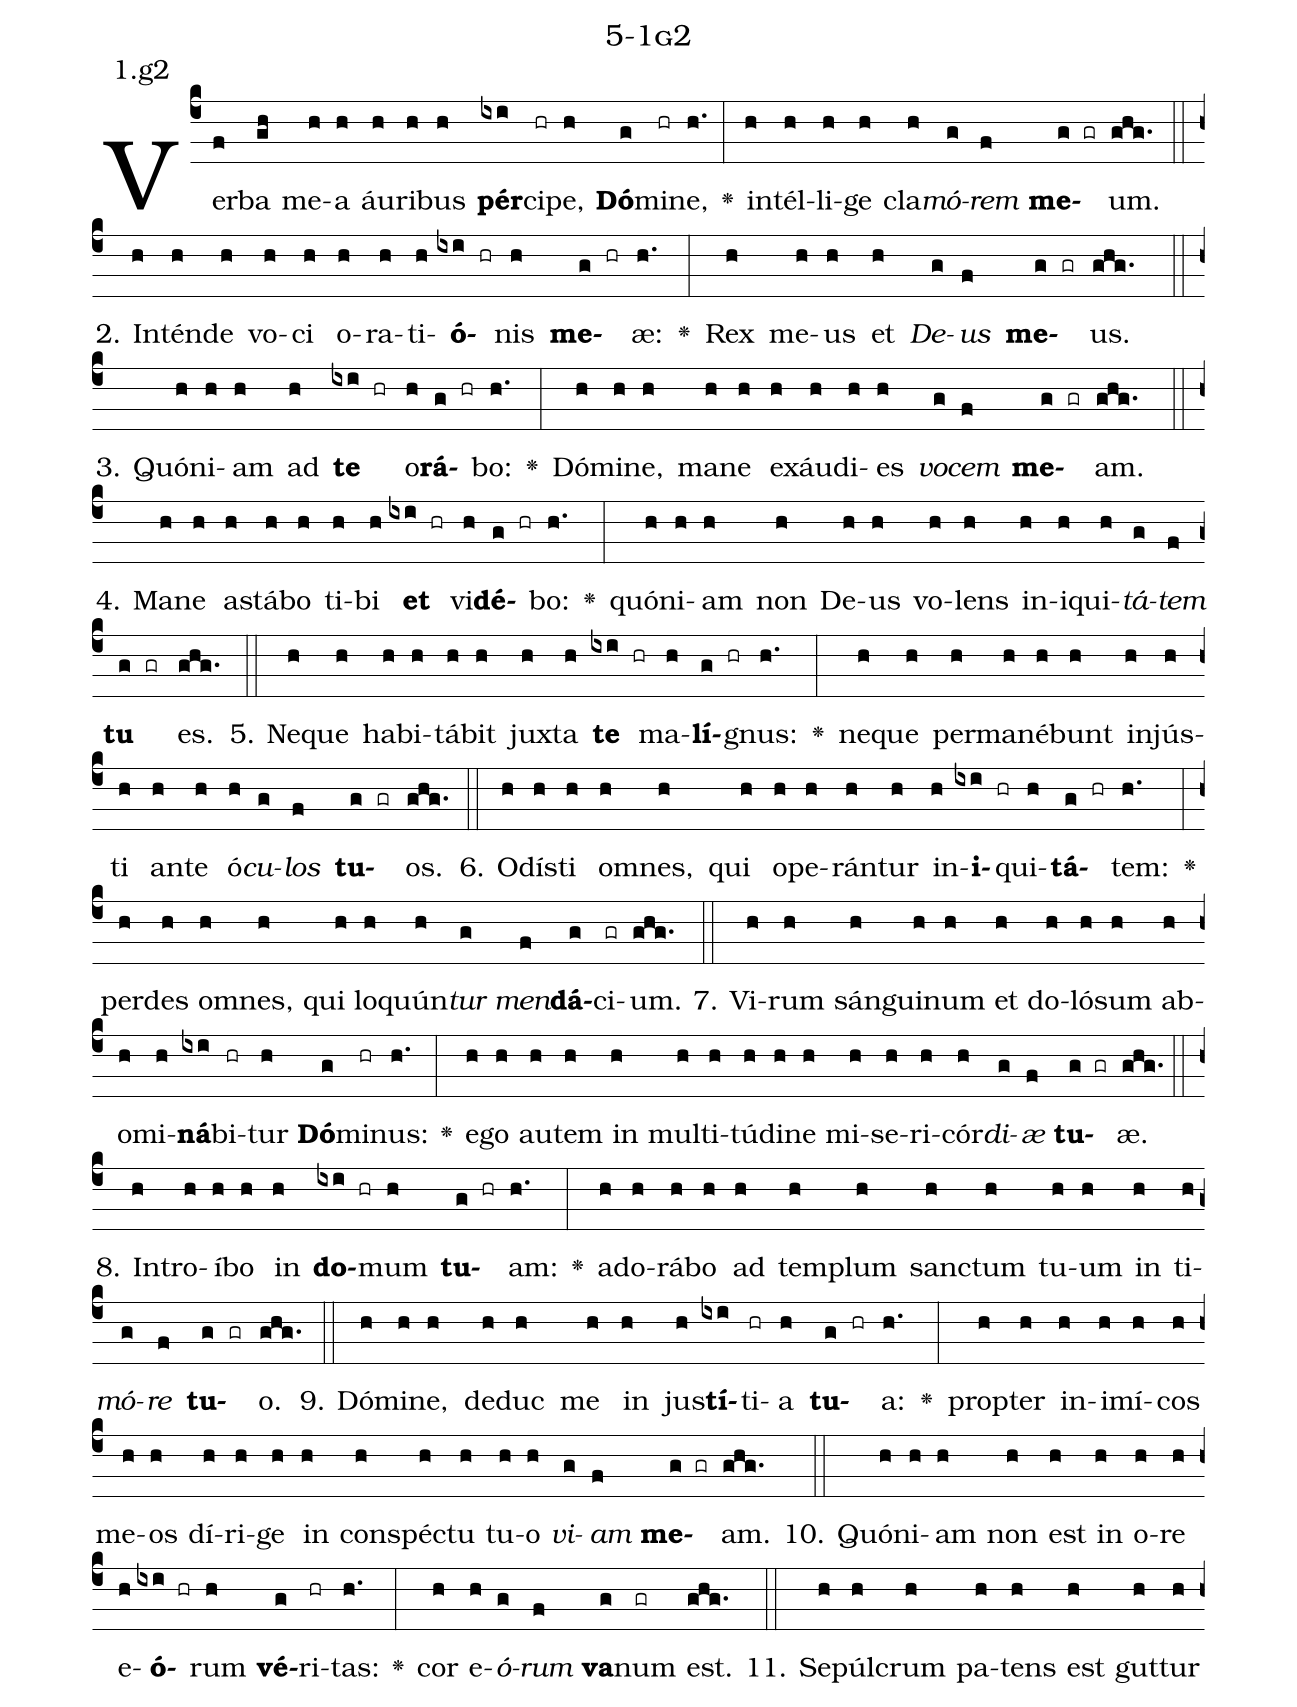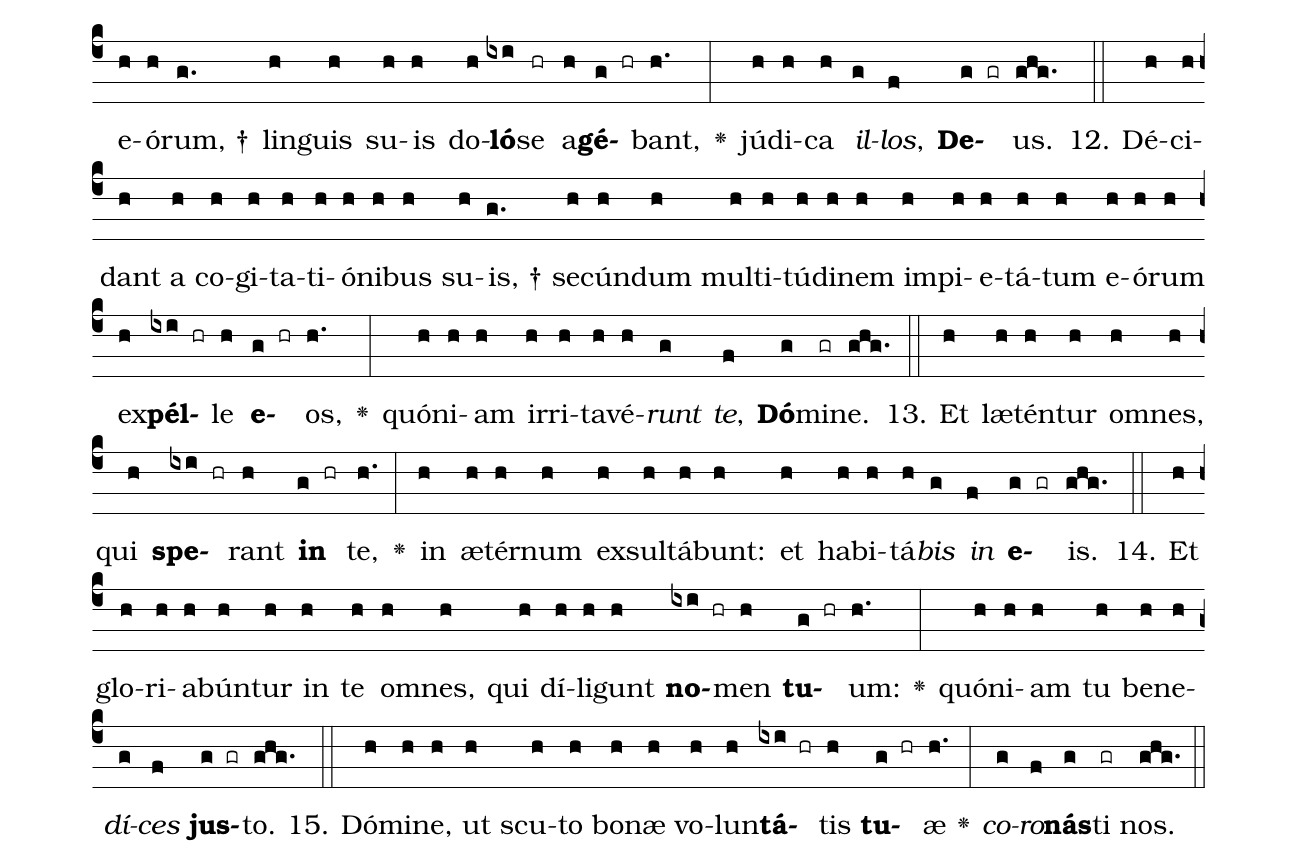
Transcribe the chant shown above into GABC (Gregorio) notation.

name: 5-1g2;
annotation: 1.g2;
%%
(c4)Ver(f)ba(gh) me(h)a(h) áu(h)ri(h)bus(h) <b>pér</b>(ixi)ci(hr)pe,(h) <b>Dó</b>(g)mi(hr)ne,(h.) <v>\greheightstar</v>(:) in(h)tél(h)li(h)ge(h) cla(h)<i>mó</i>(g)<i>rem</i>(f) <b>me</b>(g gr)um.(ghg.) (::)
2. In(h)tén(h)de(h) vo(h)ci(h) o(h)ra(h)ti(h)<b>ó</b>(ixi hr)nis(h) <b>me</b>(g hr)æ:(h.) <v>\greheightstar</v>(:) Rex(h) me(h)us(h) et(h) <i>De</i>(g)<i>us</i>(f) <b>me</b>(g gr)us.(ghg.) (::)
3. Quón(h)i(h)am(h) ad(h) <b>te</b>(ixi hr) o(h)<b>rá</b>(g hr)bo:(h.) <v>\greheightstar</v>(:) Dó(h)mi(h)ne,(h) ma(h)ne(h) ex(h)áu(h)di(h)es(h) <i>vo</i>(g)<i>cem</i>(f) <b>me</b>(g gr)am.(ghg.) (::)
4. Ma(h)ne(h) a(h)stá(h)bo(h) ti(h)bi(h) <b>et</b>(ixi hr) vi(h)<b>dé</b>(g hr)bo:(h.) <v>\greheightstar</v>(:) quón(h)i(h)am(h) non(h) De(h)us(h) vo(h)lens(h) in(h)i(h)qui(h)<i>tá</i>(g)<i>tem</i>(f) <b>tu</b>(g gr) es.(ghg.) (::)
5. Ne(h)que(h) ha(h)bi(h)tá(h)bit(h) jux(h)ta(h) <b>te</b>(ixi hr) ma(h)<b>lí</b>(g hr)gnus:(h.) <v>\greheightstar</v>(:) ne(h)que(h) per(h)ma(h)né(h)bunt(h) in(h)jús(h)ti(h) an(h)te(h) ó(h)<i>cu</i>(g)<i>los</i>(f) <b>tu</b>(g gr)os.(ghg.) (::)
6. O(h)dís(h)ti(h) om(h)nes,(h) qui(h) o(h)pe(h)rán(h)tur(h) in(h)<b>i</b>(ixi hr)qui(h)<b>tá</b>(g hr)tem:(h.) <v>\greheightstar</v>(:) per(h)des(h) om(h)nes,(h) qui(h) lo(h)quún(h)<i>tur</i>(g) <i>men</i>(f)<b>dá</b>(g)ci(gr)um.(ghg.) (::)
7. Vi(h)rum(h) sán(h)gui(h)num(h) et(h) do(h)ló(h)sum(h) ab(h)o(h)mi(h)<b>ná</b>(ixi)bi(hr)tur(h) <b>Dó</b>(g)mi(hr)nus:(h.) <v>\greheightstar</v>(:) e(h)go(h) au(h)tem(h) in(h) mul(h)ti(h)tú(h)di(h)ne(h) mi(h)se(h)ri(h)cór(h)<i>di</i>(g)<i>æ</i>(f) <b>tu</b>(g gr)æ.(ghg.) (::)
8. In(h)tro(h)í(h)bo(h) in(h) <b>do</b>(ixi hr)mum(h) <b>tu</b>(g hr)am:(h.) <v>\greheightstar</v>(:) ad(h)o(h)rá(h)bo(h) ad(h) tem(h)plum(h) sanc(h)tum(h) tu(h)um(h) in(h) ti(h)<i>mó</i>(g)<i>re</i>(f) <b>tu</b>(g gr)o.(ghg.) (::)
9. Dó(h)mi(h)ne,(h) de(h)duc(h) me(h) in(h) jus(h)<b>tí</b>(ixi)ti(hr)a(h) <b>tu</b>(g hr)a:(h.) <v>\greheightstar</v>(:) prop(h)ter(h) in(h)i(h)mí(h)cos(h) me(h)os(h) dí(h)ri(h)ge(h) in(h) con(h)spéc(h)tu(h) tu(h)o(h) <i>vi</i>(g)<i>am</i>(f) <b>me</b>(g gr)am.(ghg.) (::)
10. Quón(h)i(h)am(h) non(h) est(h) in(h) o(h)re(h) e(h)<b>ó</b>(ixi hr)rum(h) <b>vé</b>(g)ri(hr)tas:(h.) <v>\greheightstar</v>(:) cor(h) e(h)<i>ó</i>(g)<i>rum</i>(f) <b>va</b>(g)num(gr) est.(ghg.) (::)
11. Se(h)púl(h)crum(h) pa(h)tens(h) est(h) gut(h)tur(h) e(h)ó(h)rum, †(g.) lin(h)guis(h) su(h)is(h) do(h)<b>ló</b>(ixi)se(hr) a(h)<b>gé</b>(g hr)bant,(h.) <v>\greheightstar</v>(:) jú(h)di(h)ca(h) <i>il</i>(g)<i>los</i>,(f) <b>De</b>(g gr)us.(ghg.) (::)
12. Dé(h)ci(h)dant(h) a(h) co(h)gi(h)ta(h)ti(h)ó(h)ni(h)bus(h) su(h)is, †(g.) se(h)cún(h)dum(h) mul(h)ti(h)tú(h)di(h)nem(h) im(h)pi(h)e(h)tá(h)tum(h) e(h)ó(h)rum(h) ex(h)<b>pél</b>(ixi hr)le(h) <b>e</b>(g hr)os,(h.) <v>\greheightstar</v>(:) quón(h)i(h)am(h) ir(h)ri(h)ta(h)vé(h)<i>runt</i>(g) <i>te</i>,(f) <b>Dó</b>(g)mi(gr)ne.(ghg.) (::)
13. Et(h) læ(h)tén(h)tur(h) om(h)nes,(h) qui(h) <b>spe</b>(ixi hr)rant(h) <b>in</b>(g hr) te,(h.) <v>\greheightstar</v>(:) in(h) æ(h)tér(h)num(h) ex(h)sul(h)tá(h)bunt:(h) et(h) ha(h)bi(h)tá(h)<i>bis</i>(g) <i>in</i>(f) <b>e</b>(g gr)is.(ghg.) (::)
14. Et(h) glo(h)ri(h)a(h)bún(h)tur(h) in(h) te(h) om(h)nes,(h) qui(h) dí(h)li(h)gunt(h) <b>no</b>(ixi hr)men(h) <b>tu</b>(g hr)um:(h.) <v>\greheightstar</v>(:) quón(h)i(h)am(h) tu(h) be(h)ne(h)<i>dí</i>(g)<i>ces</i>(f) <b>jus</b>(g gr)to.(ghg.) (::)
15. Dó(h)mi(h)ne,(h) ut(h) scu(h)to(h) bo(h)næ(h) vo(h)lun(h)<b>tá</b>(ixi hr)tis(h) <b>tu</b>(g hr)æ(h.) <v>\greheightstar</v>(:) <i>co</i>(g)<i>ro</i>(f)<b>nás</b>(g)ti(gr) nos.(ghg.) (::)
